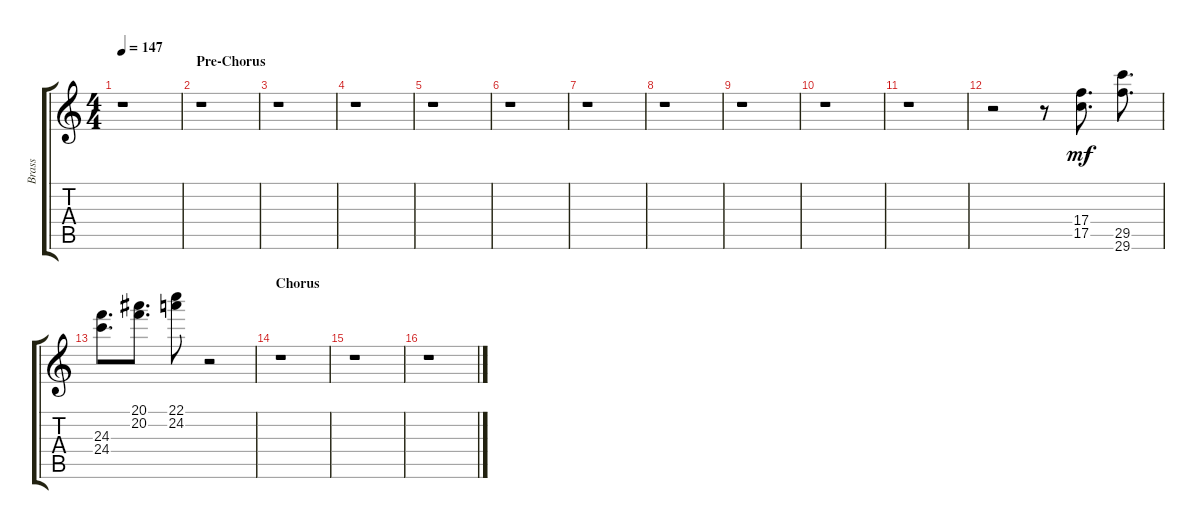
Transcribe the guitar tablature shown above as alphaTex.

\track ("Brass" "Brass") {instrument electricguitarclean}
\staff {score tabs}
\tuning (D4 A3 F3 C3 G2 C2) {hide}
\ts (4 4)
\tempo 147
\clef g2
\ks aminor
r.1{dy mf} |
\section ("" "Pre-Chorus")
r.1 |
r.1 |
r.1 |
r.1 |
r.1 |
r.1 |
r.1 |
r.1 |
r.1 |
r.1 |
r.2 r.8 (17.4 17.5).8{d} (29.5 29.6).8{d} |
(24.3 24.4).8{d} (20.1 20.2).8{d} (22.1 24.2).8 r.2 |
\section ("" "Chorus")
r.1 |
r.1 |
r.1
